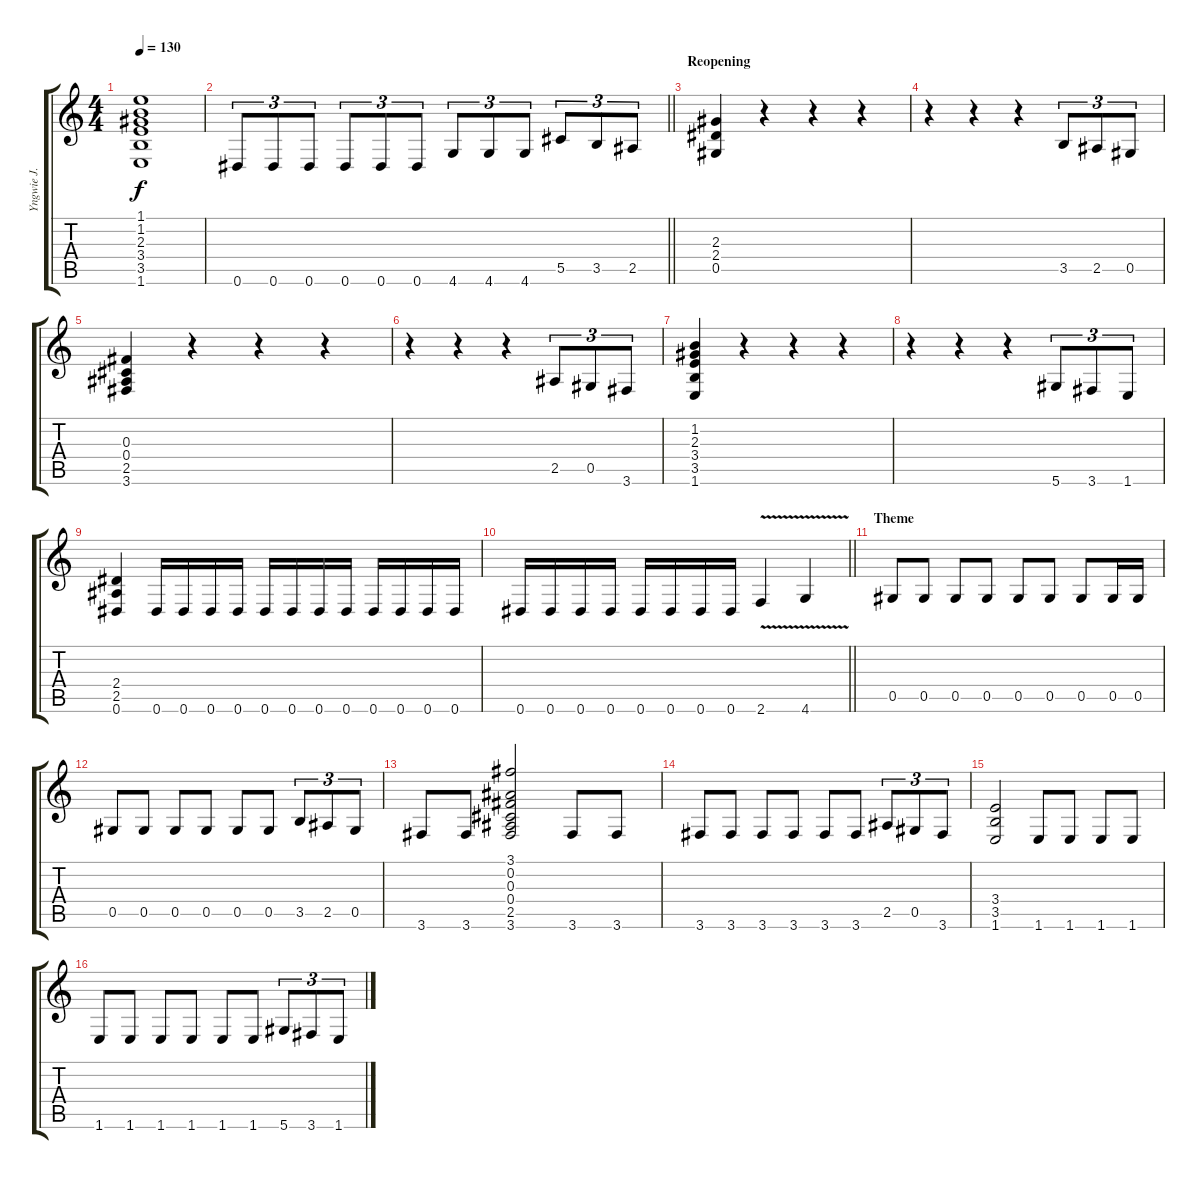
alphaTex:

\track ("Yngwie J. Malmsteen" "Yngwie J. ") {instrument overdrivenguitar}
\staff {score tabs}
\tuning (Eb4 Bb3 Gb3 Db3 Ab2 Eb2) {hide}
\ts (4 4)
\tempo 130
\clef g2
\ks c
(1.1 1.2 2.3 3.4 3.5 1.6).1{dy f} |
\barLineRight lightlight
0.6.8{tu (3 2)} 0.6.8{tu (3 2)} 0.6.8{tu (3 2)} 0.6.8{tu (3 2)} 0.6.8{tu (3 2)} 0.6.8{tu (3 2)} 4.6.8{tu (3 2)} 4.6.8{tu (3 2)} 4.6.8{tu (3 2)} 5.5.8{tu (3 2)} 3.5.8{tu (3 2)} 2.5.8{tu (3 2)} |
\section ("" "Reopening")
(2.3 2.4 0.5).4 r.4 r.4 r.4 |
r.4 r.4 r.4 3.5.8{tu (3 2)} 2.5.8{tu (3 2)} 0.5.8{tu (3 2)} |
(0.3 0.4 2.5 3.6).4 r.4 r.4 r.4 |
r.4 r.4 r.4 2.5.8{tu (3 2)} 0.5.8{tu (3 2)} 3.6.8{tu (3 2)} |
(1.2 2.3 3.4 3.5 1.6).4 r.4 r.4 r.4 |
r.4 r.4 r.4 5.6.8{tu (3 2)} 3.6.8{tu (3 2)} 1.6.8{tu (3 2)} |
(2.4 2.5 0.6).4 0.6.16 0.6.16 0.6.16 0.6.16 0.6.16 0.6.16 0.6.16 0.6.16 0.6.16 0.6.16 0.6.16 0.6.16 |
\barLineRight lightlight
0.6.16 0.6.16 0.6.16 0.6.16 0.6.16 0.6.16 0.6.16 0.6.16 2.6{v}.4 4.6{v}.4 |
\section ("" "Theme")
0.5.8 0.5.8 0.5.8 0.5.8 0.5.8 0.5.8 0.5.8 0.5.16 0.5.16 |
0.5.8 0.5.8 0.5.8 0.5.8 0.5.8 0.5.8 3.5.8{tu (3 2)} 2.5.8{tu (3 2)} 0.5.8{tu (3 2)} |
3.6.8 3.6.8 (3.1 0.2 0.3 0.4 2.5 3.6).2 3.6.8 3.6.8 |
3.6.8 3.6.8 3.6.8 3.6.8 3.6.8 3.6.8 2.5.8{tu (3 2)} 0.5.8{tu (3 2)} 3.6.8{tu (3 2)} |
(3.4 3.5 1.6).2 1.6.8 1.6.8 1.6.8 1.6.8 |
1.6.8 1.6.8 1.6.8 1.6.8 1.6.8 1.6.8 5.6.8{tu (3 2)} 3.6.8{tu (3 2)} 1.6.8{tu (3 2)}
